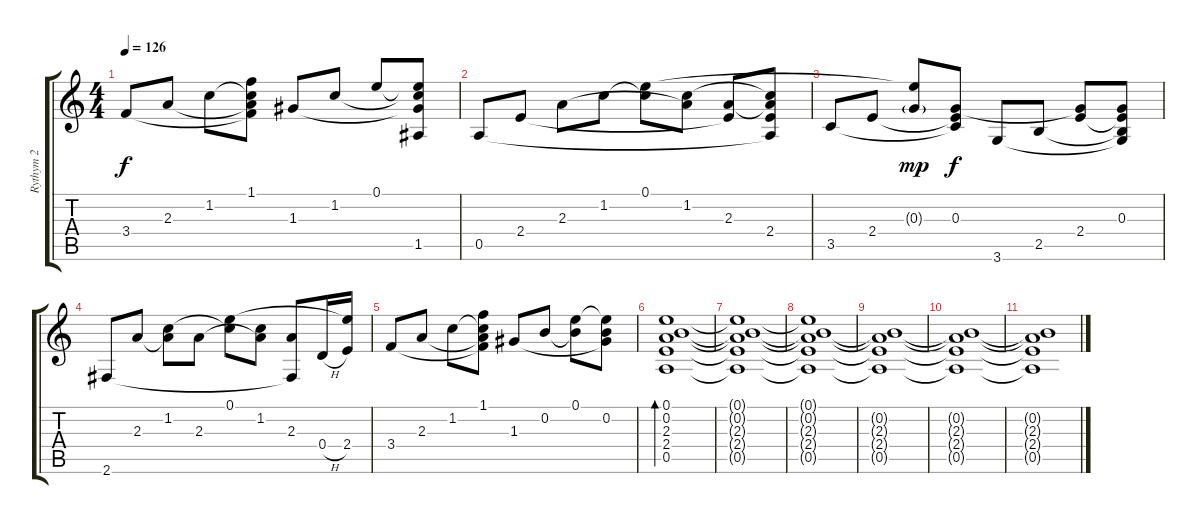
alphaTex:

\track ("Rythym 2" "Rythym 2") {instrument electricguitarclean}
\staff {score tabs}
\tuning (E4 B3 G3 D3 A2 E2) {hide}
\ts (4 4)
\tempo 126
\clef g2
\ks c
3.4.8{dy f} 2.3.8 1.2.8 (1.1 1.2{t} 2.3{t} 3.4{t}).8 1.3.8 1.2.8 0.1.8 (0.1{t} 1.2{t} 1.3{t} 1.5).8 |
0.5.8 2.4.8 2.3.8 1.2.8 (0.1 1.2{t}).8 (1.2 2.3{t}).8 (2.3 2.4{t}).8 (1.2{t} 2.3{t} 2.4 0.5{t}).8 |
3.5.8 2.4.8 (0.1{t} 0.3{g}).8{dy mp} (0.3 2.4{t} 3.5{t}).8{dy f} 3.6.8 2.5.8 (0.3{t} 2.4).8 (0.3 2.4{t} 2.5{t} 3.6{t}).8 |
2.6.8 2.3.8 (1.2 2.3{t}).8 2.3.8 (0.1 1.2{t}).8 (1.2 2.3{t}).8 (2.3 2.6{t}).8 0.4{h}.16 (0.1{t} 2.4).16 |
3.4.8 2.3.8 1.2.8 (1.1 1.2{t} 2.3{t} 3.4{t}).8 1.3.8 0.2.8 (0.1 0.2{t}).8 (0.1{t} 0.2 1.3{t}).8 |
(0.1 0.2 2.3 2.4 0.5).1{bd 480} |
(0.1{t} 0.2{t} 2.3{t} 2.4{t} 0.5{t}).1 |
(0.1{t} 0.2{t} 2.3{t} 2.4{t} 0.5{t}).1 |
(0.2{t} 2.3{t} 2.4{t} 0.5{t}).1 |
(0.2{t} 2.3{t} 2.4{t} 0.5{t}).1 |
(0.2{t} 2.3{t} 2.4{t} 0.5{t}).1
